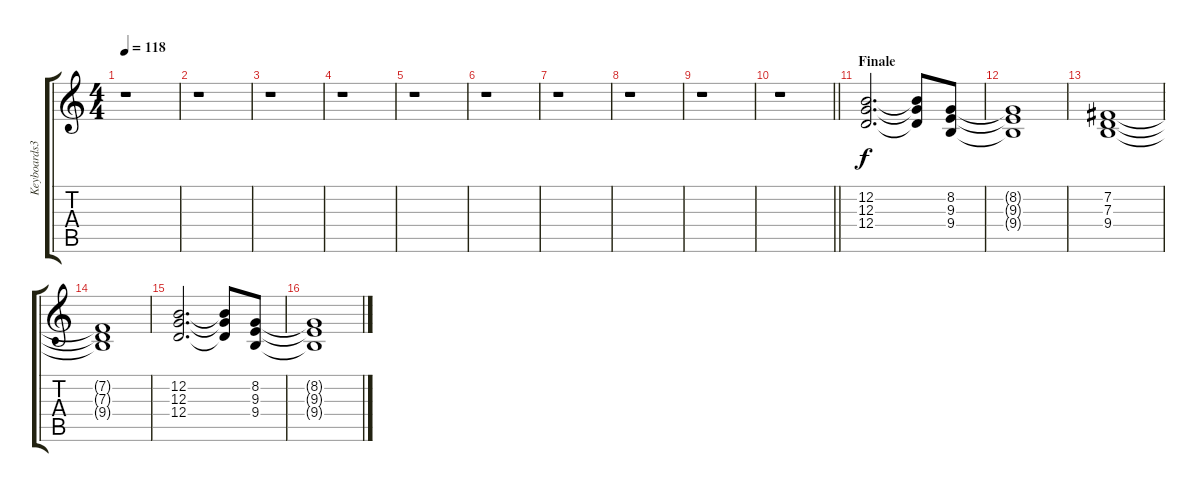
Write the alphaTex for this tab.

\track ("Keyboards3" "Keyboards3") {instrument lead2sawtooth}
\staff {score tabs}
\tuning (E4 B3 G3 D3 A2 E2) {hide}
\ts (4 4)
\tempo 118
\clef g2
\ks c
r.1{dy f} |
r.1 |
r.1 |
r.1 |
r.1 |
r.1 |
r.1 |
r.1 |
r.1 |
\barLineRight lightlight
r.1 |
\section ("" "Finale")
(12.2 12.3 12.4).2{d} (12.2{t} 12.3{t} 12.4{t}).8 (8.2 9.3 9.4).8 |
(8.2{t} 9.3{t} 9.4{t}).1 |
(7.2 7.3 9.4).1 |
(7.2{t} 7.3{t} 9.4{t}).1 |
(12.2 12.3 12.4).2{d} (12.2{t} 12.3{t} 12.4{t}).8 (8.2 9.3 9.4).8 |
(8.2{t} 9.3{t} 9.4{t}).1
